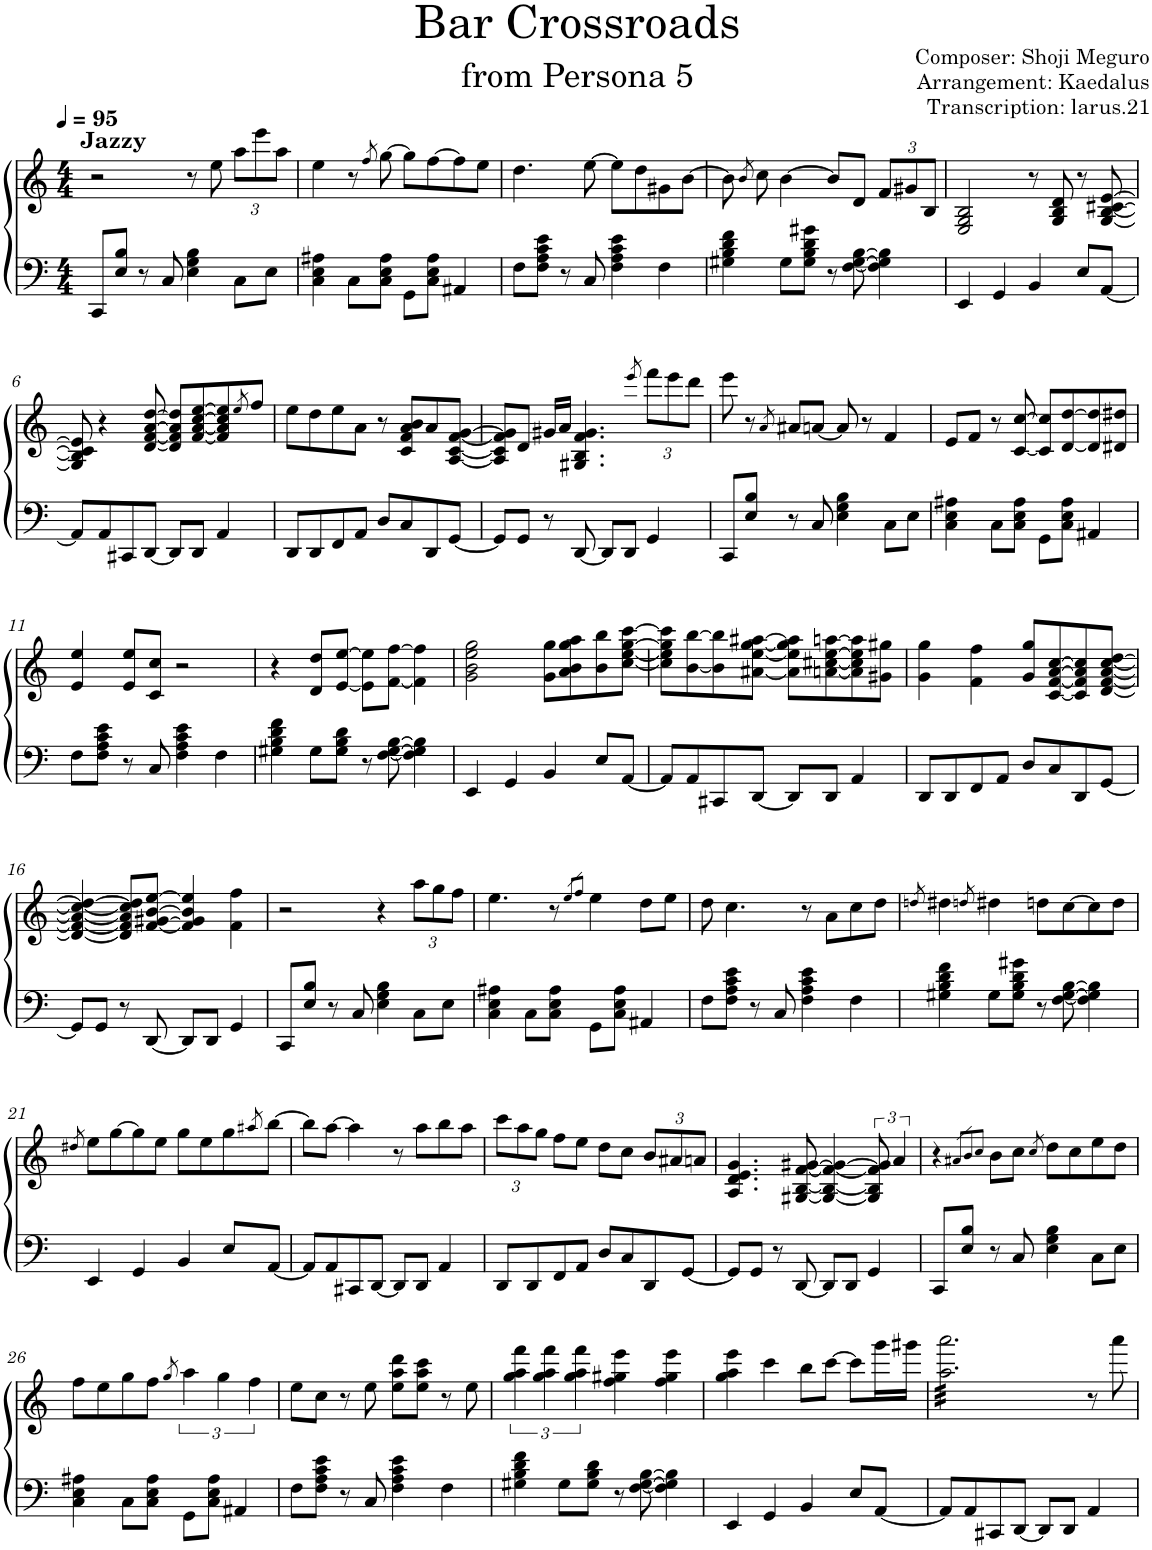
**kern	**kern
*part1	*part1
*staff2	*staff1
*I"Klavier	*
*I'Klav.	*
*clefF4	*clefG2
*k[]	*k[]
*M4/4	*M4/4
*MM95	*MM95
=1	=1
!	!LO:TX:a:B:t=Jazzy
8CC/L	2r
8E/ 8B/J	.
8r	.
8C/	.
4E\ 4G\ 4B\	8r
.	8ee\
*	*Xbrackettup
8C\L	12aa\L
.	12eee\
8E\J	.
.	12aa\J
=2	=2
4C\ 4E\ 4A#X\	4ee\
8C\L	8r
.	8qff/
8C\ 8E\ 8A#\J	[8gg\
8GG\L	8gg\L]
8C\ 8E\ 8A#\J	[8ff\
4AA#X/	8ff\]
.	8ee\J
=3	=3
8F\L	4.dd\
8F\ 8A\ 8c\ 8e\J	.
8r	.
8C/	[8ee\
4F\ 4A\ 4c\ 4e\	8ee\L]
.	8dd\
4F\	8g#X\
.	[8b\J
=4	=4
4G#X\ 4B\ 4d\ 4f\	8b\]
.	8qb/
.	8cc\
8G#\L	[4b\
8G#\ 8B\ 8d\ 8g#X\J	.
8r	8b/L]
[8F\ [8G#\ [8B\	8d/J
4F\] 4G#\] 4B\]	12f/L
.	12g#X/
.	12B/J
=5	=5
4EE/	2E/ 2G/ 2B/
4GG/	.
4BB/	8r
.	8G/ 8B/ 8d/
8E/L	8r
[8AA/J	[8G/ [8B/ [8c#X/ [8e/
!!LO:LB:g=z
=6	=6
8AA/L]	8G/] 8B/] 8c#/] 8e/]
8AA/	4r
8CC#X/	.
[8DD/J	[8d/ [8f/ [8a/ [8dd/
8DD/L]	8d/] 8f/] 8a/] 8dd/]L
8DD/J	[8f/ [8a/ [8cc/ [8ee/
4AA/	8f/] 8a/] 8cc/] 8ee/]
.	8qee/
.	8ff/J
=7	=7
8DD/L	8ee\L
8DD/	8dd\
8FF/	8ee\
8AA/J	8a\J
8D/L	8r
8C/	8c/ 8f/ 8a/ 8b/L
8DD/	8a/
[8GG/J	[8A/ [8c/ [8f/ [8g/J
=8	=8
8GG/L]	8A/] 8c/] 8f/] 8g/]L
8GG/J	8d/J
8r	16g#X/LL
.	16a/JJ
[8DD/	4.G#X/ 4.B/ 4.f/ 4.g#/
8DD/L]	.
8DD/J	.
.	8qeee/
4GG/	12fff\L
.	12eee\
.	12ddd\J
=9	=9
8CC/L	8eee\
8E/ 8B/J	8r
.	8qa/
8r	8a#X/L
8C/	[8an/J
4E\ 4G\ 4B\	8a/]
.	8r
8C\L	4f/
8E\J	.
=10	=10
4C\ 4E\ 4A#X\	8e/L
.	8f/J
8C\L	8r
8C\ 8E\ 8A#\J	[8c/ [8cc/
8GG\L	8c/] 8cc/]L
8C\ 8E\ 8A#\J	[8d/ [8dd/
4AA#X/	8d/] 8dd/]
.	8d#X/ 8dd#X/J
!!LO:LB:g=z
=11	=11
8F\L	4e/ 4ee/
8F\ 8A\ 8c\ 8e\J	.
8r	8e/ 8ee/L
8C/	8c/ 8cc/J
4F\ 4A\ 4c\ 4e\	2r
4F\	.
=12	=12
4G#X\ 4B\ 4d\ 4f\	4r
8G#\L	8d/ 8dd/L
8G#\ 8B\ 8d\J	[8e/ [8ee/J
8r	8e\] 8ee\]L
[8F\ [8G#\ [8B\	[8f\ [8ff\J
4F\] 4G#\] 4B\]	4f\] 4ff\]
=13	=13
4EE/	2g\ 2b\ 2ee\ 2gg\
4GG/	.
4BB/	8g\ 8gg\L
.	8a\ 8b\ 8gg\ 8aa\
8E/L	8b\ 8bb\
[8AA/J	[8cc\ [8ee\ [8gg\ [8ccc\J
=14	=14
8AA/L]	8cc\] 8ee\] 8gg\] 8ccc\]L
8AA/	[8b\ [8bb\
8CC#X/	8b\] 8bb\]
[8DD/J	[8a#X\ [8ee\ [8gg\ [8aa#X\J
8DD/L]	8a#\] 8ee\] 8gg\] 8aa#\]L
8DD/J	[8an\ [8cc#X\ [8ee\ [8aan\
4AA/	8a\] 8cc#\] 8ee\] 8aa\]
.	8g#X\ 8gg#X\J
=15	=15
8DD/L	4g\ 4gg\
8DD/	.
8FF/	4f\ 4ff\
8AA/J	.
8D/L	8g/ 8gg/L
8C/	[8c/ [8f/ [8a/ [8cc/
8DD/	8c/] 8f/] 8a/] 8cc/]
[8GG/J	[8d/ [8f/ [8a/ [8cc/ [8dd/J
!!LO:LB:g=z
=16	=16
8GG/L]	4d/_ 4f/_ 4a/_ 4cc/_ 4dd/_
8GG/J	.
8r	8d/] 8f/] 8a/] 8cc/] 8dd/]L
[8DD/	[8f/ [8g#X/ [8b/ [8ee/J
8DD/L]	4f/] 4g#/] 4b/] 4ee/]
8DD/J	.
4GG/	4f\ 4ff\
=17	=17
8CC/L	2r
8E/ 8B/J	.
8r	.
8C/	.
4E\ 4G\ 4B\	4r
8C\L	12aa\L
.	12gg\
8E\J	.
.	12ff\J
=18	=18
4C\ 4E\ 4A#X\	4.ee\
8C\L	.
8C\ 8E\ 8A#\J	8r
.	8qee/L
.	8qff/J
8GG\L	4ee\
8C\ 8E\ 8A#\J	.
4AA#X/	8dd\L
.	8ee\J
=19	=19
8F\L	8dd\
8F\ 8A\ 8c\ 8e\J	4.cc\
8r	.
8C/	.
4F\ 4A\ 4c\ 4e\	8r
.	8a\L
4F\	8cc\
.	8dd\J
=20	=20
.	8qddn/
4G#X\ 4B\ 4d\ 4f\	4dd#X\
.	8qddn/
8G#\L	4dd#X\
8G#\ 8B\ 8d\ 8g#X\J	.
8r	8ddn\L
[8F\ [8G#\ [8B\	[8cc\
4F\] 4G#\] 4B\]	8cc\]
.	8dd\J
!!LO:LB:g=z
=21	=21
.	8qdd#X/
4EE/	8ee\L
.	[8gg\
4GG/	8gg\]
.	8ee\J
4BB/	8gg\L
.	8ee\
8E/L	8gg\
.	8qaa#X/
[8AA/J	[8bb\J
=22	=22
8AA/L]	8bb\L]
8AA/	[8aa\J
8CC#X/	4aa\]
[8DD/J	.
8DD/L]	8r
8DD/J	8aa\L
4AA/	8bb\
.	8aa\J
=23	=23
8DD/L	12ccc\L
.	12aa\
8DD/	.
.	12gg\J
8FF/	8ff\L
8AA/J	8ee\J
8D/L	8dd\L
8C/	8cc\J
8DD/	12b/L
.	12a#X/
[8GG/J	.
.	12an/J
=24	=24
8GG/L]	4.A/ 4.d/ 4.e/ 4.g/
8GG/J	.
8r	.
[8DD/	[8G#X/ [8B/ [8f/ [8g#X/
8DD/L]	4G#/_ 4B/_ 4f/_ 4g#/_
8DD/J	.
*	*brackettup
4GG/	12G#/] 12B/] 12f/] 12g#/]
.	6a/
=25	=25
8CC/L	4r
8E/ 8B/J	.
.	8qa#X/L
.	8qb/
.	8qcc/J
8r	8b\L
8C/	8cc\J
.	8qcc/
4E\ 4G\ 4B\	8dd\L
.	8cc\
8C\L	8ee\
8E\J	8dd\J
!!LO:LB:g=z
=26	=26
4C\ 4E\ 4A#X\	8ff\L
.	8ee\
8C\L	8gg\
8C\ 8E\ 8A#\J	8ff\J
.	8qgg/
8GG\L	6aa\
8C\ 8E\ 8A#\J	.
.	6gg\
4AA#X/	.
.	6ff\
=27	=27
8F\L	8ee\L
8F\ 8A\ 8c\ 8e\J	8cc\J
8r	8r
8C/	8ee\
4F\ 4A\ 4c\ 4e\	8ee\ 8aa\ 8ddd\L
.	8ee\ 8aa\ 8ccc\J
4F\	8r
.	8ee\
=28	=28
4G#X\ 4B\ 4d\ 4f\	6gg\ 6aa\ 6fff\
.	6gg\ 6aa\ 6fff\
8G#\L	.
.	6gg\ 6aa\ 6fff\
8G#\ 8B\ 8d\J	.
8r	4ff\ 4gg#X\ 4eee\
[8F\ [8G#\ [8B\	.
4F\] 4G#\] 4B\]	4ff\ 4gg#\ 4eee\
=29	=29
4EE/	4gg\ 4aa\ 4eee\
4GG/	4ccc\
4BB/	8bb\L
.	[8ccc\J
8E/L	8ccc\L]
[8AA/J	16ggg\L
.	16ggg#X\JJ
=30	=30
*	*tremolo
8AA/L]	32aa\ 32aaa\LLL
.	32aa\ 32aaa\
.	32aa\ 32aaa\
.	32aa\ 32aaa\
8AA/	32aa\ 32aaa\
.	32aa\ 32aaa\
.	32aa\ 32aaa\
.	32aa\ 32aaa\
8CC#X/	32aa\ 32aaa\
.	32aa\ 32aaa\
.	32aa\ 32aaa\
.	32aa\ 32aaa\
[8DD/J	32aa\ 32aaa\
.	32aa\ 32aaa\
.	32aa\ 32aaa\
.	32aa\ 32aaa\
8DD/L]	32aa\ 32aaa\
.	32aa\ 32aaa\
.	32aa\ 32aaa\
.	32aa\ 32aaa\
8DD/J	32aa\ 32aaa\
.	32aa\ 32aaa\
.	32aa\ 32aaa\
.	32aa\ 32aaa\JJJ
*	*Xtremolo
4AA/	8r
.	8aaa\
=	=
*-	*-
